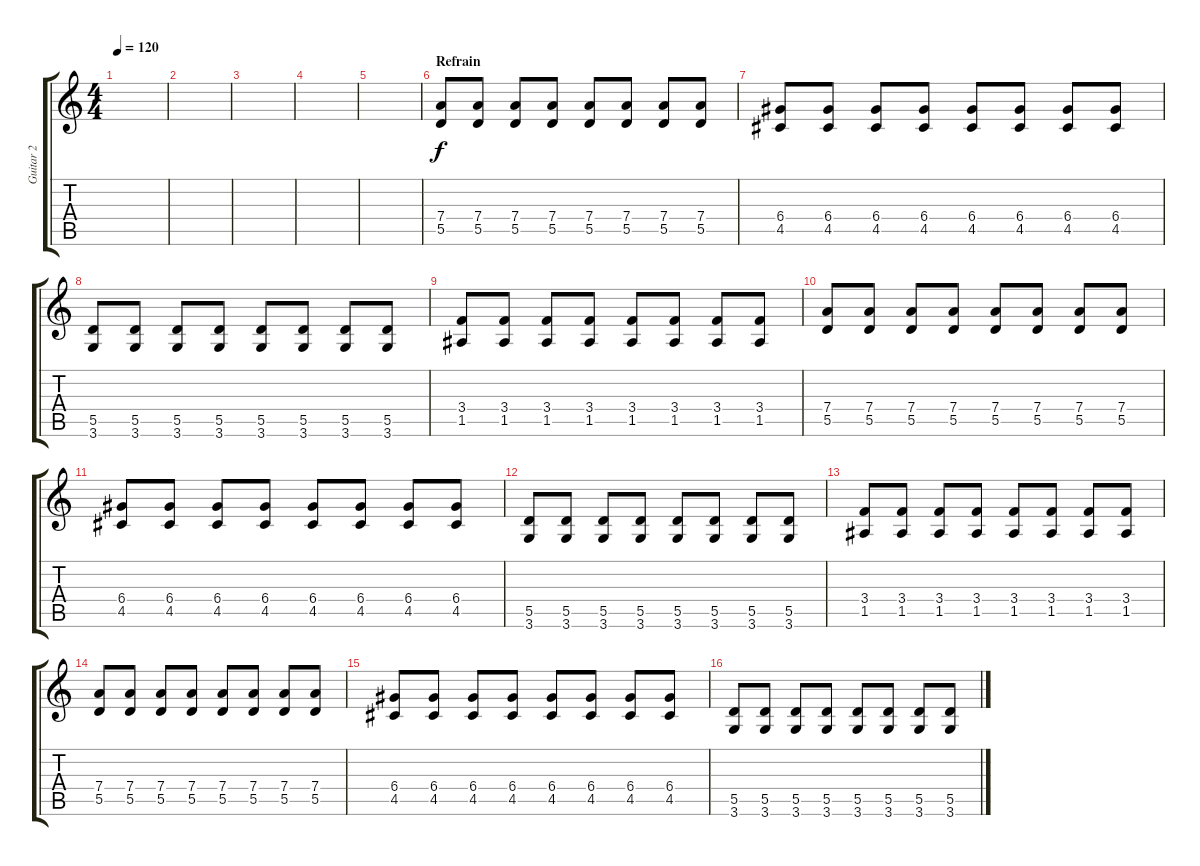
\track ("Guitar 2" "Guitar 2") {instrument distortionguitar}
\staff {score tabs}
\tuning (E4 B3 G3 D3 A2 E2) {hide}
\ts (4 4)
\tempo 120
\clef g2
\ks c
|
|
|
|
|
\section ("" "Refrain")
(7.4 5.5).8 (7.4 5.5).8 (7.4 5.5).8 (7.4 5.5).8 (7.4 5.5).8 (7.4 5.5).8 (7.4 5.5).8 (7.4 5.5).8 |
(6.4 4.5).8 (6.4 4.5).8 (6.4 4.5).8 (6.4 4.5).8 (6.4 4.5).8 (6.4 4.5).8 (6.4 4.5).8 (6.4 4.5).8 |
(5.5 3.6).8 (5.5 3.6).8 (5.5 3.6).8 (5.5 3.6).8 (5.5 3.6).8 (5.5 3.6).8 (5.5 3.6).8 (5.5 3.6).8 |
(3.4 1.5).8 (3.4 1.5).8 (3.4 1.5).8 (3.4 1.5).8 (3.4 1.5).8 (3.4 1.5).8 (3.4 1.5).8 (3.4 1.5).8 |
(7.4 5.5).8 (7.4 5.5).8 (7.4 5.5).8 (7.4 5.5).8 (7.4 5.5).8 (7.4 5.5).8 (7.4 5.5).8 (7.4 5.5).8 |
(6.4 4.5).8 (6.4 4.5).8 (6.4 4.5).8 (6.4 4.5).8 (6.4 4.5).8 (6.4 4.5).8 (6.4 4.5).8 (6.4 4.5).8 |
(5.5 3.6).8 (5.5 3.6).8 (5.5 3.6).8 (5.5 3.6).8 (5.5 3.6).8 (5.5 3.6).8 (5.5 3.6).8 (5.5 3.6).8 |
(3.4 1.5).8 (3.4 1.5).8 (3.4 1.5).8 (3.4 1.5).8 (3.4 1.5).8 (3.4 1.5).8 (3.4 1.5).8 (3.4 1.5).8 |
(7.4 5.5).8 (7.4 5.5).8 (7.4 5.5).8 (7.4 5.5).8 (7.4 5.5).8 (7.4 5.5).8 (7.4 5.5).8 (7.4 5.5).8 |
(6.4 4.5).8 (6.4 4.5).8 (6.4 4.5).8 (6.4 4.5).8 (6.4 4.5).8 (6.4 4.5).8 (6.4 4.5).8 (6.4 4.5).8 |
(5.5 3.6).8 (5.5 3.6).8 (5.5 3.6).8 (5.5 3.6).8 (5.5 3.6).8 (5.5 3.6).8 (5.5 3.6).8 (5.5 3.6).8
